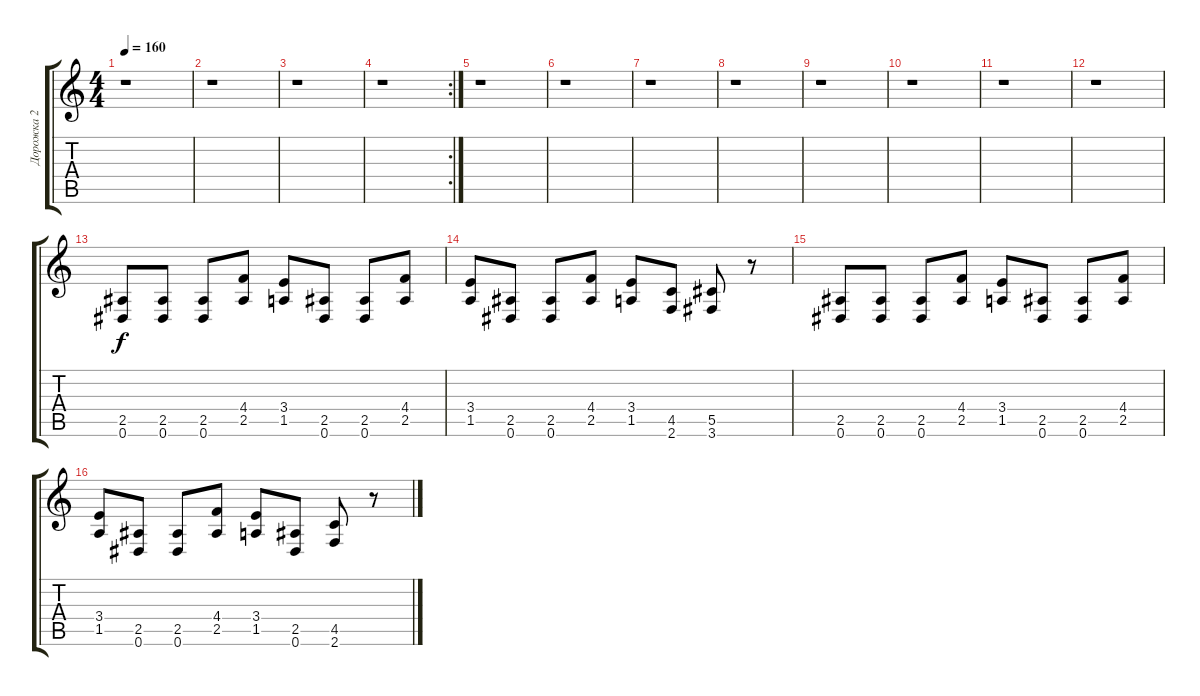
\track ("Дорожка 2" "Дорожка 2") {instrument distortionguitar}
\staff {score tabs}
\tuning (Eb4 Bb3 Gb3 Db3 Ab2 Eb2) {hide}
\ts (4 4)
\tempo 160
\clef g2
\ks c
r.1{dy f instrument distortionguitar} |
r.1 |
r.1 |
\rc 2
r.1 |
r.1 |
r.1 |
r.1 |
r.1 |
r.1 |
r.1 |
r.1 |
r.1 |
(2.5 0.6).8 (2.5 0.6).8 (2.5 0.6).8 (4.4 2.5).8 (3.4 1.5).8 (2.5 0.6).8 (2.5 0.6).8 (4.4 2.5).8 |
(3.4 1.5).8 (2.5 0.6).8 (2.5 0.6).8 (4.4 2.5).8 (3.4 1.5).8 (4.5 2.6).8 (5.5 3.6).8 r.8 |
(2.5 0.6).8 (2.5 0.6).8 (2.5 0.6).8 (4.4 2.5).8 (3.4 1.5).8 (2.5 0.6).8 (2.5 0.6).8 (4.4 2.5).8 |
(3.4 1.5).8 (2.5 0.6).8 (2.5 0.6).8 (4.4 2.5).8 (3.4 1.5).8 (2.5 0.6).8 (4.5 2.6).8 r.8
